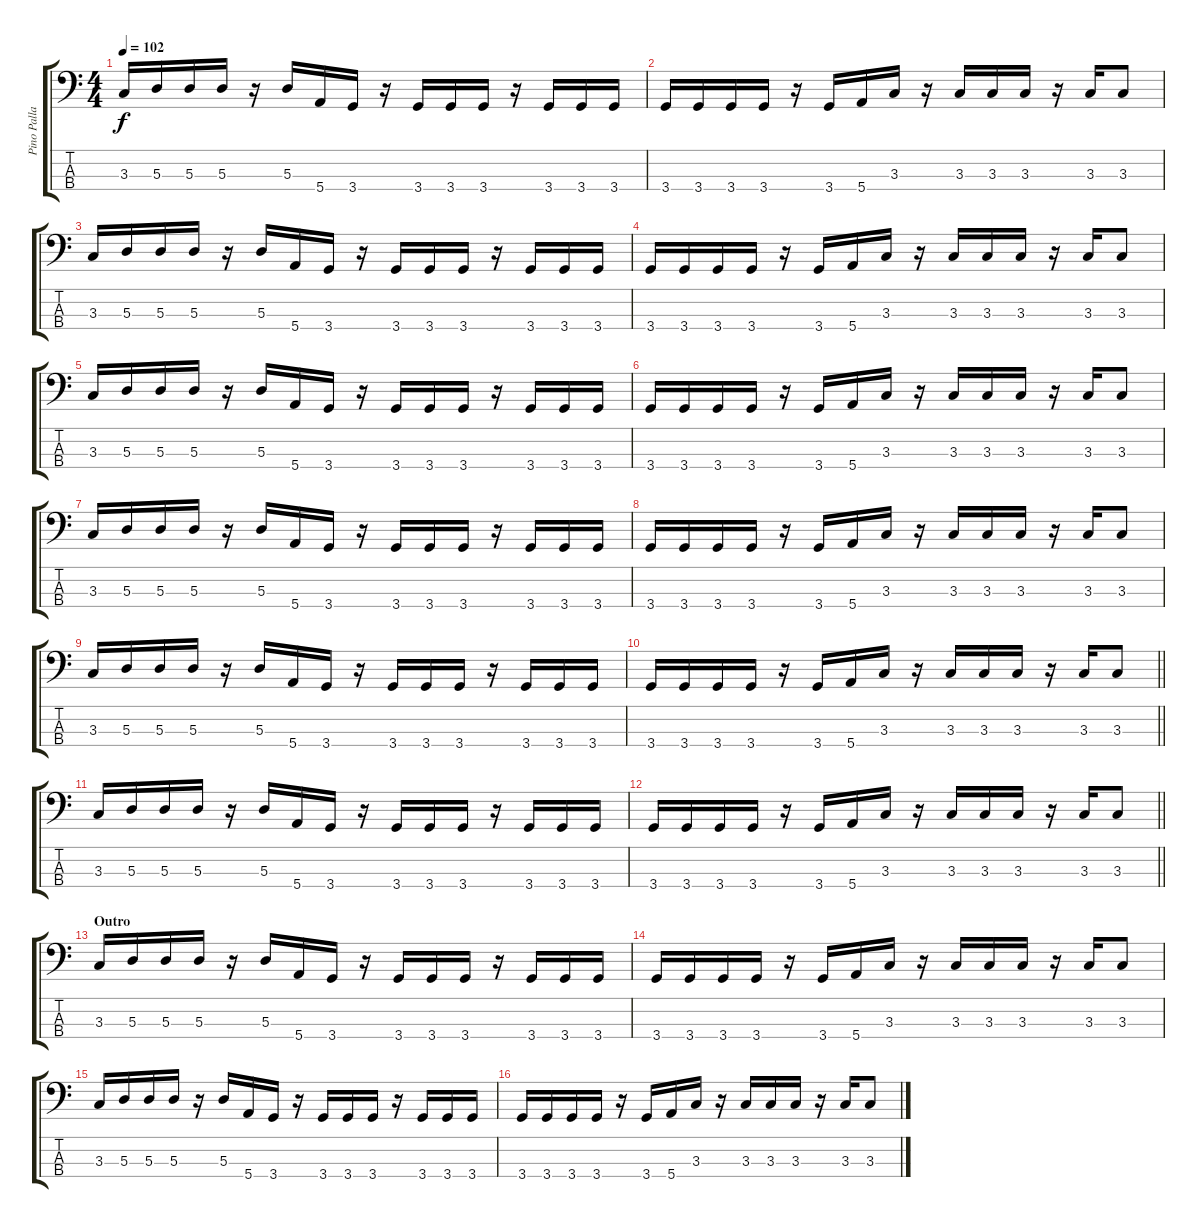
\track ("Pino Palladino (Bass)" "Pino Palla") {instrument electricbassfinger}
\staff {score tabs}
\tuning (G2 D2 A1 E1) {hide}
\ts (4 4)
\tempo 102
\clef f4
\ks c
3.3.16{dy f} 5.3.16 5.3.16 5.3.16 r.16 5.3.16 5.4.16 3.4.16 r.16 3.4.16 3.4.16 3.4.16 r.16 3.4.16 3.4.16 3.4.16 |
3.4.16 3.4.16 3.4.16 3.4.16 r.16 3.4.16 5.4.16 3.3.16 r.16 3.3.16 3.3.16 3.3.16 r.16 3.3.16 3.3.8 |
3.3.16 5.3.16 5.3.16 5.3.16 r.16 5.3.16 5.4.16 3.4.16 r.16 3.4.16 3.4.16 3.4.16 r.16 3.4.16 3.4.16 3.4.16 |
3.4.16 3.4.16 3.4.16 3.4.16 r.16 3.4.16 5.4.16 3.3.16 r.16 3.3.16 3.3.16 3.3.16 r.16 3.3.16 3.3.8 |
3.3.16 5.3.16 5.3.16 5.3.16 r.16 5.3.16 5.4.16 3.4.16 r.16 3.4.16 3.4.16 3.4.16 r.16 3.4.16 3.4.16 3.4.16 |
3.4.16 3.4.16 3.4.16 3.4.16 r.16 3.4.16 5.4.16 3.3.16 r.16 3.3.16 3.3.16 3.3.16 r.16 3.3.16 3.3.8 |
3.3.16 5.3.16 5.3.16 5.3.16 r.16 5.3.16 5.4.16 3.4.16 r.16 3.4.16 3.4.16 3.4.16 r.16 3.4.16 3.4.16 3.4.16 |
3.4.16 3.4.16 3.4.16 3.4.16 r.16 3.4.16 5.4.16 3.3.16 r.16 3.3.16 3.3.16 3.3.16 r.16 3.3.16 3.3.8 |
3.3.16 5.3.16 5.3.16 5.3.16 r.16 5.3.16 5.4.16 3.4.16 r.16 3.4.16 3.4.16 3.4.16 r.16 3.4.16 3.4.16 3.4.16 |
\barLineRight lightlight
3.4.16 3.4.16 3.4.16 3.4.16 r.16 3.4.16 5.4.16 3.3.16 r.16 3.3.16 3.3.16 3.3.16 r.16 3.3.16 3.3.8 |
\section ("" "")
3.3.16 5.3.16 5.3.16 5.3.16 r.16 5.3.16 5.4.16 3.4.16 r.16 3.4.16 3.4.16 3.4.16 r.16 3.4.16 3.4.16 3.4.16 |
\barLineRight lightlight
3.4.16 3.4.16 3.4.16 3.4.16 r.16 3.4.16 5.4.16 3.3.16 r.16 3.3.16 3.3.16 3.3.16 r.16 3.3.16 3.3.8 |
\section ("" "Outro")
3.3.16 5.3.16 5.3.16 5.3.16 r.16 5.3.16 5.4.16 3.4.16 r.16 3.4.16 3.4.16 3.4.16 r.16 3.4.16 3.4.16 3.4.16 |
3.4.16 3.4.16 3.4.16 3.4.16 r.16 3.4.16 5.4.16 3.3.16 r.16 3.3.16 3.3.16 3.3.16 r.16 3.3.16 3.3.8 |
3.3.16 5.3.16 5.3.16 5.3.16 r.16 5.3.16 5.4.16 3.4.16 r.16 3.4.16 3.4.16 3.4.16 r.16 3.4.16 3.4.16 3.4.16 |
3.4.16 3.4.16 3.4.16 3.4.16 r.16 3.4.16 5.4.16 3.3.16 r.16 3.3.16 3.3.16 3.3.16 r.16 3.3.16 3.3.8
